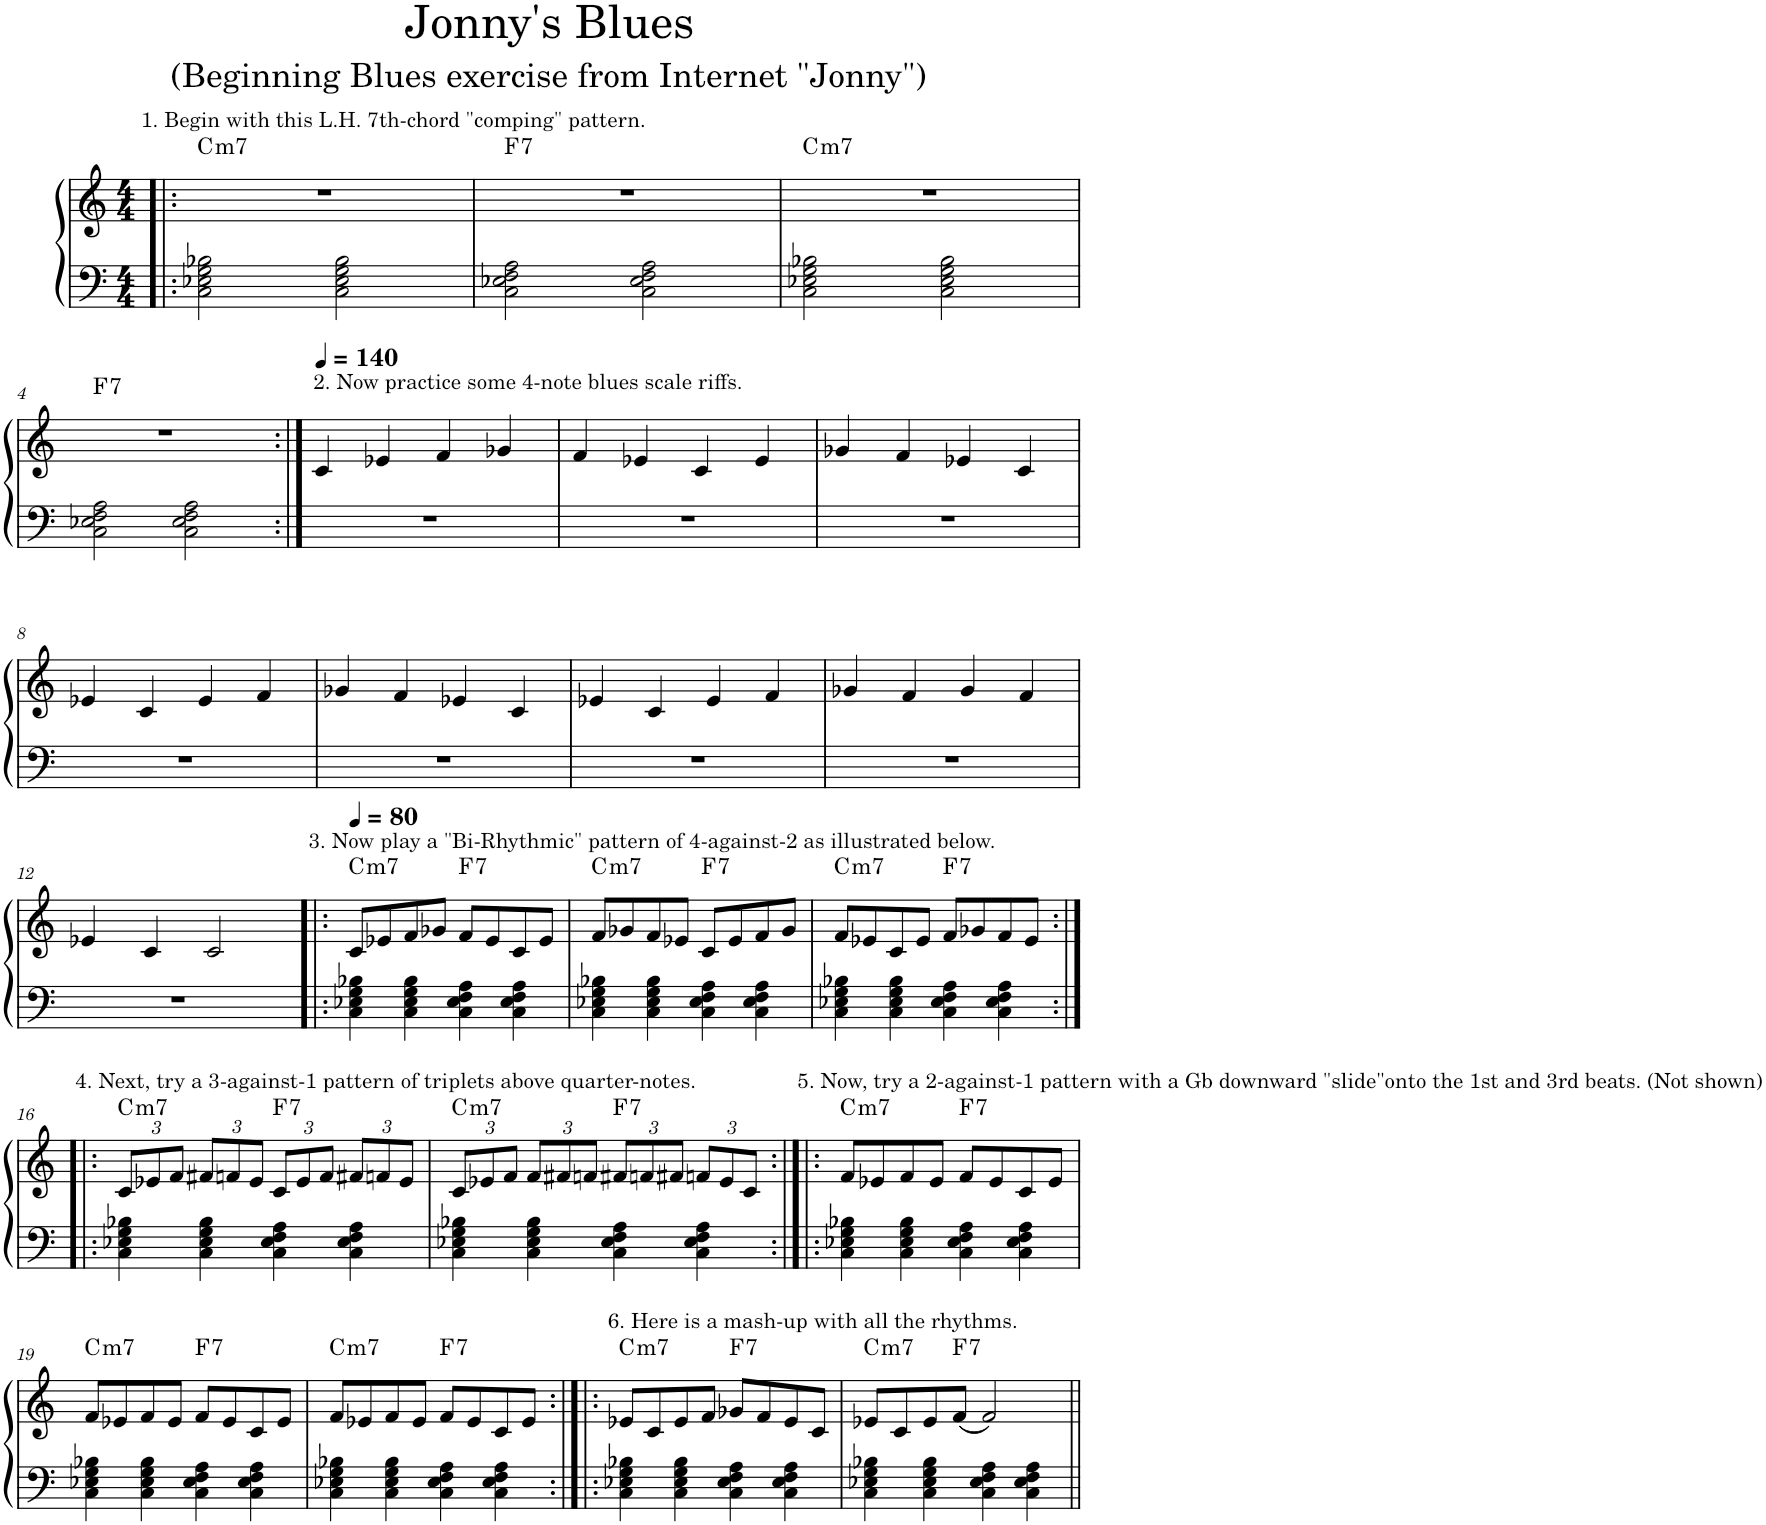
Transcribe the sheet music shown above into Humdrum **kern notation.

**kern	**kern	**harte
*part1	*part1	*part1
*staff2	*staff1	*
*I"Piano	*	*
*I'Pno.	*	*
*clefF4	*clefG2	*
*k[]	*k[]	*
*M4/4	*M4/4	*
=1!|:	=1!|:	=1!|:
!	!LO:TX:a:t=1. Begin with this L.H. 7th-chord "comping" pattern.	!LO:H:kt=m7
2C\ 2E-X\ 2G\ 2B-X\	1r	C:min7
2C\ 2E-\ 2G\ 2B-\	.	.
=2	=2	=2
!	!	!LO:H:kt=7
2C\ 2E-X\ 2F\ 2A\	1r	F:7
2C\ 2E-\ 2F\ 2A\	.	.
=3	=3	=3
!	!	!LO:H:kt=m7
2C\ 2E-X\ 2G\ 2B-X\	1r	C:min7
2C\ 2E-\ 2G\ 2B-\	.	.
!!LO:LB:g=z
=4	=4	=4
!	!	!LO:H:kt=7
2C\ 2E-X\ 2F\ 2A\	1r	F:7
2C\ 2E-\ 2F\ 2A\	.	.
=5:|!	=5:|!	=5:|!
*	*MM140	*
!	!LO:TX:a:t=2. Now practice some 4-note blues scale riffs.	!
1r	4c/	.
.	4e-X/	.
.	4f/	.
.	4g-X/	.
=6	=6	=6
1r	4f/	.
.	4e-X/	.
.	4c/	.
.	4e-/	.
=7	=7	=7
1r	4g-X/	.
.	4f/	.
.	4e-X/	.
.	4c/	.
!!LO:LB:g=z
=8	=8	=8
1r	4e-X/	.
.	4c/	.
.	4e-/	.
.	4f/	.
=9	=9	=9
1r	4g-X/	.
.	4f/	.
.	4e-X/	.
.	4c/	.
=10	=10	=10
1r	4e-X/	.
.	4c/	.
.	4e-/	.
.	4f/	.
=11	=11	=11
1r	4g-X/	.
.	4f/	.
.	4g-/	.
.	4f/	.
!!LO:LB:g=z
=12	=12	=12
1r	4e-X/	.
.	4c/	.
.	2c/	.
=13|!:	=13|!:	=13|!:
*	*MM80	*
!	!LO:TX:a:t=3. Now play a "Bi-Rhythmic" pattern of 4-against-2 as illustrated below.	!LO:H:kt=m7
4C\ 4E-X\ 4G\ 4B-X\	8c/L	C:min7
.	8e-X/	.
4C\ 4E-\ 4G\ 4B-\	8f/	.
.	8g-X/J	.
!	!	!LO:H:kt=7
4C\ 4E-\ 4F\ 4A\	8f/L	F:7
.	8e-/	.
4C\ 4E-\ 4F\ 4A\	8c/	.
.	8e-/J	.
=14	=14	=14
!	!	!LO:H:kt=m7
4C\ 4E-X\ 4G\ 4B-X\	8f/L	C:min7
.	8g-X/	.
4C\ 4E-\ 4G\ 4B-\	8f/	.
.	8e-X/J	.
!	!	!LO:H:kt=7
4C\ 4E-\ 4F\ 4A\	8c/L	F:7
.	8e-/	.
4C\ 4E-\ 4F\ 4A\	8f/	.
.	8g-/J	.
=15	=15	=15
!	!	!LO:H:kt=m7
4C\ 4E-X\ 4G\ 4B-X\	8f/L	C:min7
.	8e-X/	.
4C\ 4E-\ 4G\ 4B-\	8c/	.
.	8e-/J	.
!	!	!LO:H:kt=7
4C\ 4E-\ 4F\ 4A\	8f/L	F:7
.	8g-X/	.
4C\ 4E-\ 4F\ 4A\	8f/	.
.	8e-/J	.
!!LO:LB:g=z
=16:|!|:	=16:|!|:	=16:|!|:
*	*Xbrackettup	*
!	!LO:TX:a:t=4. Next, try a 3-against-1 pattern of triplets above quarter-notes.	!LO:H:kt=m7
4C\ 4E-X\ 4G\ 4B-X\	12c/L	C:min7
.	12e-X/	.
.	12f/J	.
4C\ 4E-\ 4G\ 4B-\	12f#X/L	.
.	12fn/	.
.	12e-/J	.
!	!	!LO:H:kt=7
4C\ 4E-\ 4F\ 4A\	12c/L	F:7
.	12e-/	.
.	12f/J	.
4C\ 4E-\ 4F\ 4A\	12f#X/L	.
.	12fn/	.
.	12e-/J	.
=17	=17	=17
!	!	!LO:H:kt=m7
4C\ 4E-X\ 4G\ 4B-X\	12c/L	C:min7
.	12e-X/	.
.	12f/J	.
4C\ 4E-\ 4G\ 4B-\	12f/L	.
.	12f#X/	.
.	12fn/J	.
!	!	!LO:H:kt=7
4C\ 4E-\ 4F\ 4A\	12f#X/L	F:7
.	12fn/	.
.	12f#X/J	.
4C\ 4E-\ 4F\ 4A\	12fn/L	.
.	12e-/	.
.	12c/J	.
=18:|!|:	=18:|!|:	=18:|!|:
!	!LO:TX:a:t=5. Now, try a 2-against-1 pattern with a Gb downward "slide"onto the 1st and 3rd beats. (Not shown)	!
!	!	!LO:H:kt=m7
4C\ 4E-X\ 4G\ 4B-X\	8f/L	C:min7
.	8e-X/	.
4C\ 4E-\ 4G\ 4B-\	8f/	.
.	8e-/J	.
!	!	!LO:H:kt=7
4C\ 4E-\ 4F\ 4A\	8f/L	F:7
.	8e-/	.
4C\ 4E-\ 4F\ 4A\	8c/	.
.	8e-/J	.
!!LO:LB:g=z
=19	=19	=19
!	!	!LO:H:kt=m7
4C\ 4E-X\ 4G\ 4B-X\	8f/L	C:min7
.	8e-X/	.
4C\ 4E-\ 4G\ 4B-\	8f/	.
.	8e-/J	.
!	!	!LO:H:kt=7
4C\ 4E-\ 4F\ 4A\	8f/L	F:7
.	8e-/	.
4C\ 4E-\ 4F\ 4A\	8c/	.
.	8e-/J	.
=20	=20	=20
!	!	!LO:H:kt=m7
4C\ 4E-X\ 4G\ 4B-X\	8f/L	C:min7
.	8e-X/	.
4C\ 4E-\ 4G\ 4B-\	8f/	.
.	8e-/J	.
!	!	!LO:H:kt=7
4C\ 4E-\ 4F\ 4A\	8f/L	F:7
.	8e-/	.
4C\ 4E-\ 4F\ 4A\	8c/	.
.	8e-/J	.
=21:|!|:	=21:|!|:	=21:|!|:
!	!LO:TX:a:t=6. Here is a mash-up with all the rhythms.	!LO:H:kt=m7
4C\ 4E-X\ 4G\ 4B-X\	8e-X/L	C:min7
.	8c/	.
4C\ 4E-\ 4G\ 4B-\	8e-/	.
.	8f/J	.
!	!	!LO:H:kt=7
4C\ 4E-\ 4F\ 4A\	8g-X/L	F:7
.	8f/	.
4C\ 4E-\ 4F\ 4A\	8e-/	.
.	8c/J	.
=22	=22	=22
!	!	!LO:H:kt=m7
4C\ 4E-X\ 4G\ 4B-X\	8e-X/L	C:min7
.	8c/	.
4C\ 4E-\ 4G\ 4B-\	8e-/	.
!	!	!LO:H:kt=7
.	(8f/J	F:7
4C\ 4E-\ 4F\ 4A\	2f/)	.
4C\ 4E-\ 4F\ 4A\	.	.
=||	=||	=||
*-	*-	*-
